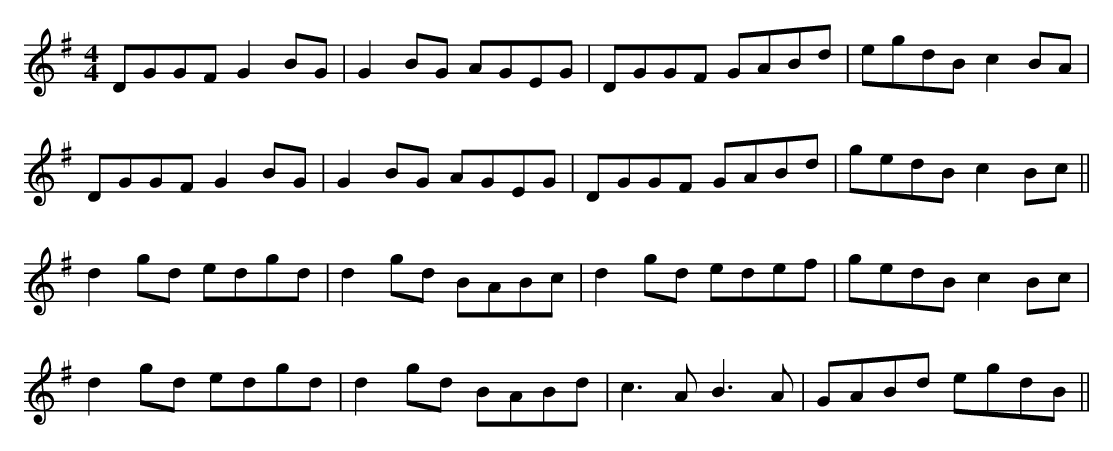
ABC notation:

X:1
M:4/4
K:G
DGGF G2 BG|G2 BG AGEG|DGGF GABd|egdB c2 BA|
DGGF G2 BG|G2 BG AGEG|DGGF GABd|gedB c2 Bc||
d2 gd edgd|d2 gd BABc|d2 gd edef|gedB c2 Bc|
d2 gd edgd|d2 gd BABd|c3A B3A|GABd egdB||
